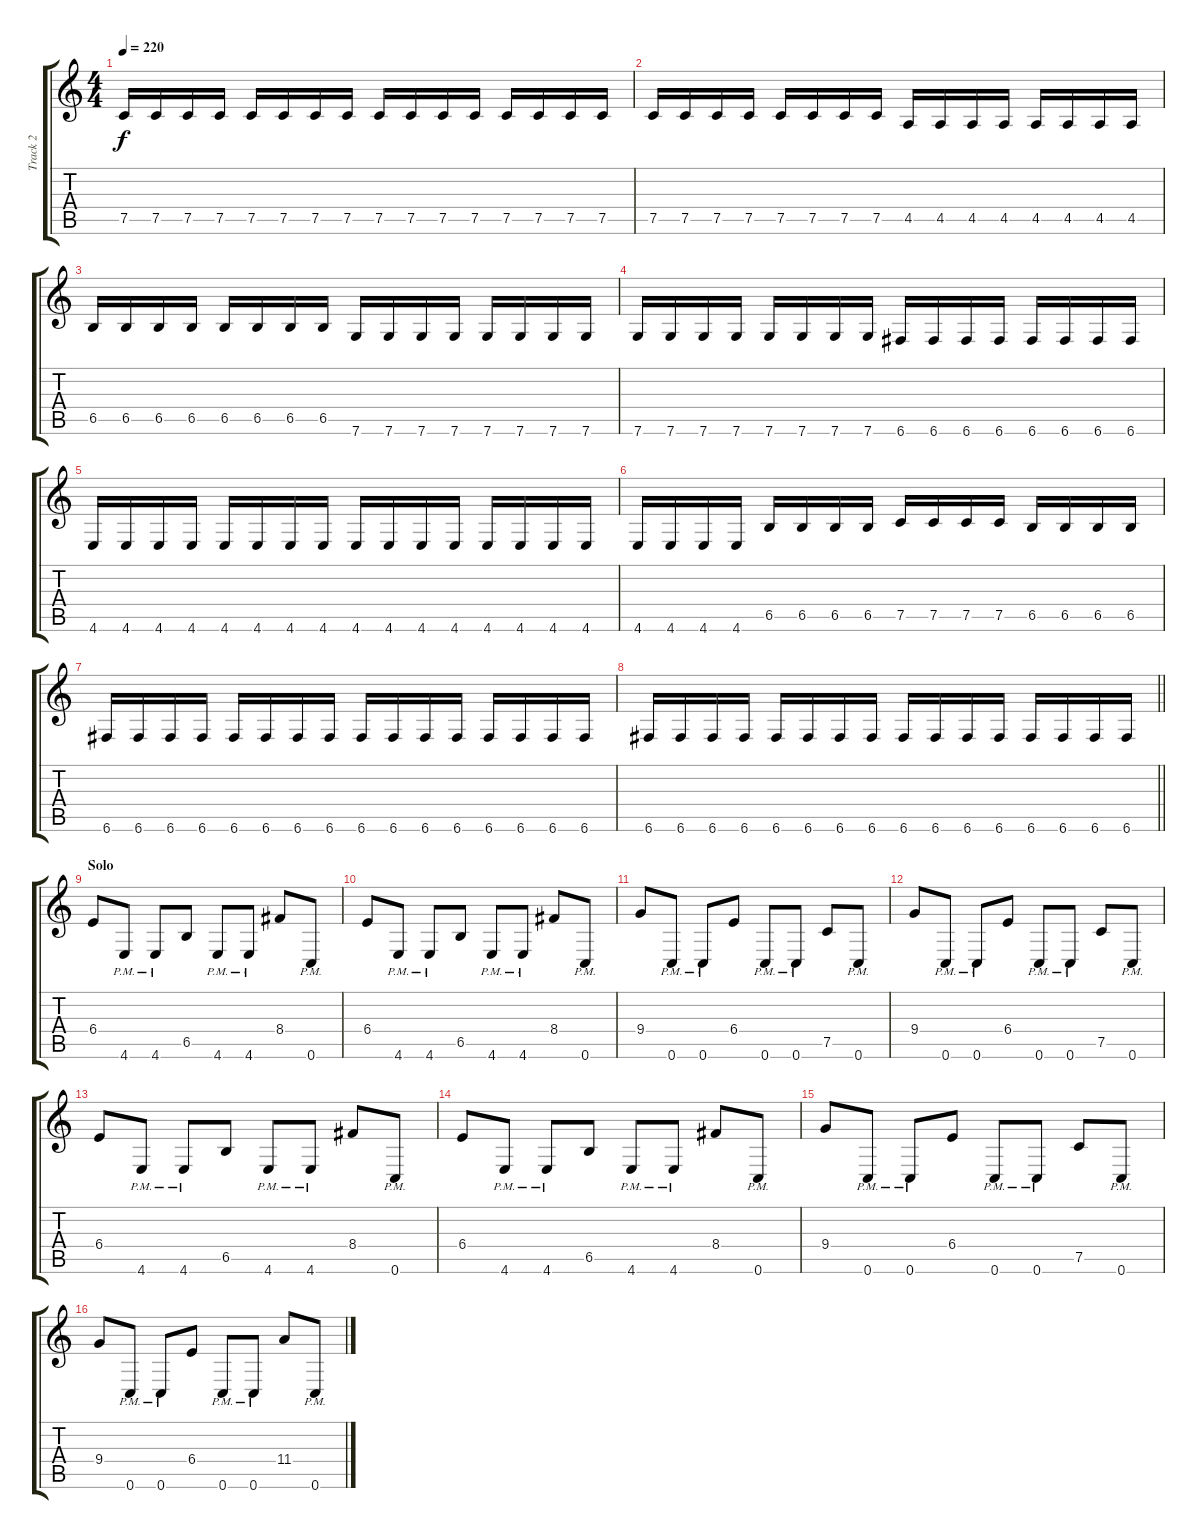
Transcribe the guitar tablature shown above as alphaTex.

\track ("Track 2" "Track 2") {instrument distortionguitar}
\staff {score tabs}
\tuning (C4 G3 Eb3 Bb2 F2 C2) {hide}
\ts (4 4)
\tempo 220
\clef g2
\ks c
7.5.16{dy f} 7.5.16 7.5.16 7.5.16 7.5.16 7.5.16 7.5.16 7.5.16 7.5.16 7.5.16 7.5.16 7.5.16 7.5.16 7.5.16 7.5.16 7.5.16 |
7.5.16 7.5.16 7.5.16 7.5.16 7.5.16 7.5.16 7.5.16 7.5.16 4.5.16 4.5.16 4.5.16 4.5.16 4.5.16 4.5.16 4.5.16 4.5.16 |
6.5.16 6.5.16 6.5.16 6.5.16 6.5.16 6.5.16 6.5.16 6.5.16 7.6.16 7.6.16 7.6.16 7.6.16 7.6.16 7.6.16 7.6.16 7.6.16 |
7.6.16 7.6.16 7.6.16 7.6.16 7.6.16 7.6.16 7.6.16 7.6.16 6.6.16 6.6.16 6.6.16 6.6.16 6.6.16 6.6.16 6.6.16 6.6.16 |
4.6.16 4.6.16 4.6.16 4.6.16 4.6.16 4.6.16 4.6.16 4.6.16 4.6.16 4.6.16 4.6.16 4.6.16 4.6.16 4.6.16 4.6.16 4.6.16 |
4.6.16 4.6.16 4.6.16 4.6.16 6.5.16 6.5.16 6.5.16 6.5.16 7.5.16 7.5.16 7.5.16 7.5.16 6.5.16 6.5.16 6.5.16 6.5.16 |
6.6.16 6.6.16 6.6.16 6.6.16 6.6.16 6.6.16 6.6.16 6.6.16 6.6.16 6.6.16 6.6.16 6.6.16 6.6.16 6.6.16 6.6.16 6.6.16 |
\barLineRight lightlight
6.6.16 6.6.16 6.6.16 6.6.16 6.6.16 6.6.16 6.6.16 6.6.16 6.6.16 6.6.16 6.6.16 6.6.16 6.6.16 6.6.16 6.6.16 6.6.16 |
\section ("" "Solo")
6.4.8 4.6{pm}.8 4.6{pm}.8 6.5.8 4.6{pm}.8 4.6{pm}.8 8.4.8 0.6{pm}.8 |
6.4.8 4.6{pm}.8 4.6{pm}.8 6.5.8 4.6{pm}.8 4.6{pm}.8 8.4.8 0.6{pm}.8 |
9.4.8 0.6{pm}.8 0.6{pm}.8 6.4.8 0.6{pm}.8 0.6{pm}.8 7.5.8 0.6{pm}.8 |
9.4.8 0.6{pm}.8 0.6{pm}.8 6.4.8 0.6{pm}.8 0.6{pm}.8 7.5.8 0.6{pm}.8 |
6.4.8 4.6{pm}.8 4.6{pm}.8 6.5.8 4.6{pm}.8 4.6{pm}.8 8.4.8 0.6{pm}.8 |
6.4.8 4.6{pm}.8 4.6{pm}.8 6.5.8 4.6{pm}.8 4.6{pm}.8 8.4.8 0.6{pm}.8 |
9.4.8 0.6{pm}.8 0.6{pm}.8 6.4.8 0.6{pm}.8 0.6{pm}.8 7.5.8 0.6{pm}.8 |
9.4.8 0.6{pm}.8 0.6{pm}.8 6.4.8 0.6{pm}.8 0.6{pm}.8 11.4.8 0.6{pm}.8
